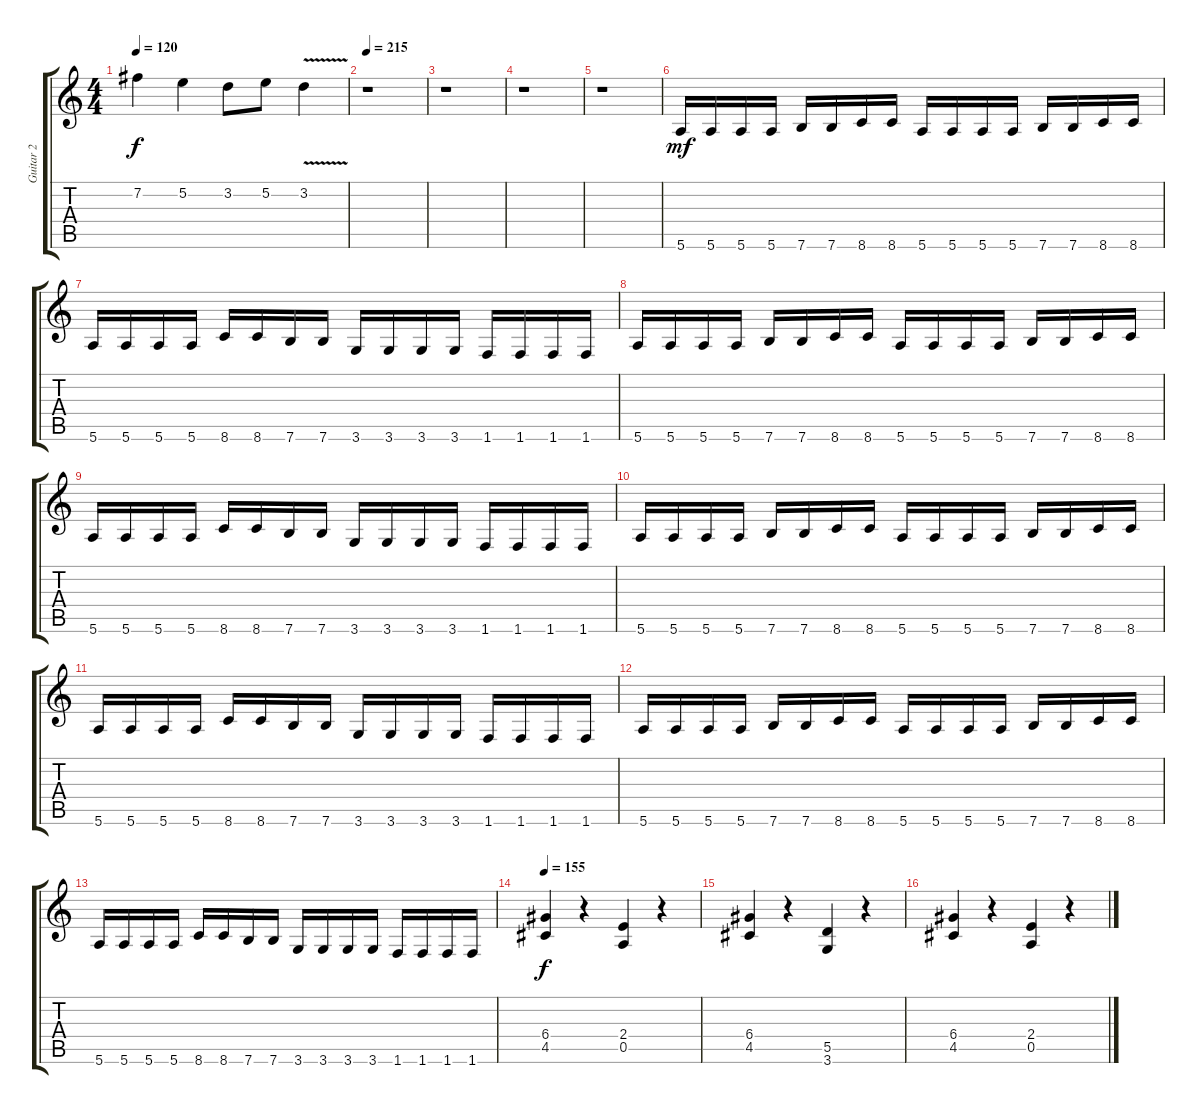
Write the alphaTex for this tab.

\track ("Guitar 2" "Guitar 2") {instrument distortionguitar}
\staff {score tabs}
\tuning (E4 B3 G3 D3 A2 E2) {hide}
\ts (4 4)
\tempo 120
\clef g2
\ks c
7.2.4{dy f} 5.2.4 3.2.8 5.2.8 3.2{v}.4 |
\tempo 215
r.1 |
r.1 |
r.1 |
r.1 |
5.6.16{dy mf} 5.6.16 5.6.16 5.6.16 7.6.16 7.6.16 8.6.16 8.6.16 5.6.16 5.6.16 5.6.16 5.6.16 7.6.16 7.6.16 8.6.16 8.6.16 |
5.6.16 5.6.16 5.6.16 5.6.16 8.6.16 8.6.16 7.6.16 7.6.16 3.6.16 3.6.16 3.6.16 3.6.16 1.6.16 1.6.16 1.6.16 1.6.16 |
5.6.16 5.6.16 5.6.16 5.6.16 7.6.16 7.6.16 8.6.16 8.6.16 5.6.16 5.6.16 5.6.16 5.6.16 7.6.16 7.6.16 8.6.16 8.6.16 |
5.6.16 5.6.16 5.6.16 5.6.16 8.6.16 8.6.16 7.6.16 7.6.16 3.6.16 3.6.16 3.6.16 3.6.16 1.6.16 1.6.16 1.6.16 1.6.16 |
5.6.16 5.6.16 5.6.16 5.6.16 7.6.16 7.6.16 8.6.16 8.6.16 5.6.16 5.6.16 5.6.16 5.6.16 7.6.16 7.6.16 8.6.16 8.6.16 |
5.6.16 5.6.16 5.6.16 5.6.16 8.6.16 8.6.16 7.6.16 7.6.16 3.6.16 3.6.16 3.6.16 3.6.16 1.6.16 1.6.16 1.6.16 1.6.16 |
5.6.16 5.6.16 5.6.16 5.6.16 7.6.16 7.6.16 8.6.16 8.6.16 5.6.16 5.6.16 5.6.16 5.6.16 7.6.16 7.6.16 8.6.16 8.6.16 |
5.6.16 5.6.16 5.6.16 5.6.16 8.6.16 8.6.16 7.6.16 7.6.16 3.6.16 3.6.16 3.6.16 3.6.16 1.6.16 1.6.16 1.6.16 1.6.16 |
\tempo 155
(6.4 4.5).4{dy f} r.4 (2.4 0.5).4 r.4 |
(6.4 4.5).4 r.4 (5.5 3.6).4 r.4 |
(6.4 4.5).4 r.4 (2.4 0.5).4 r.4
